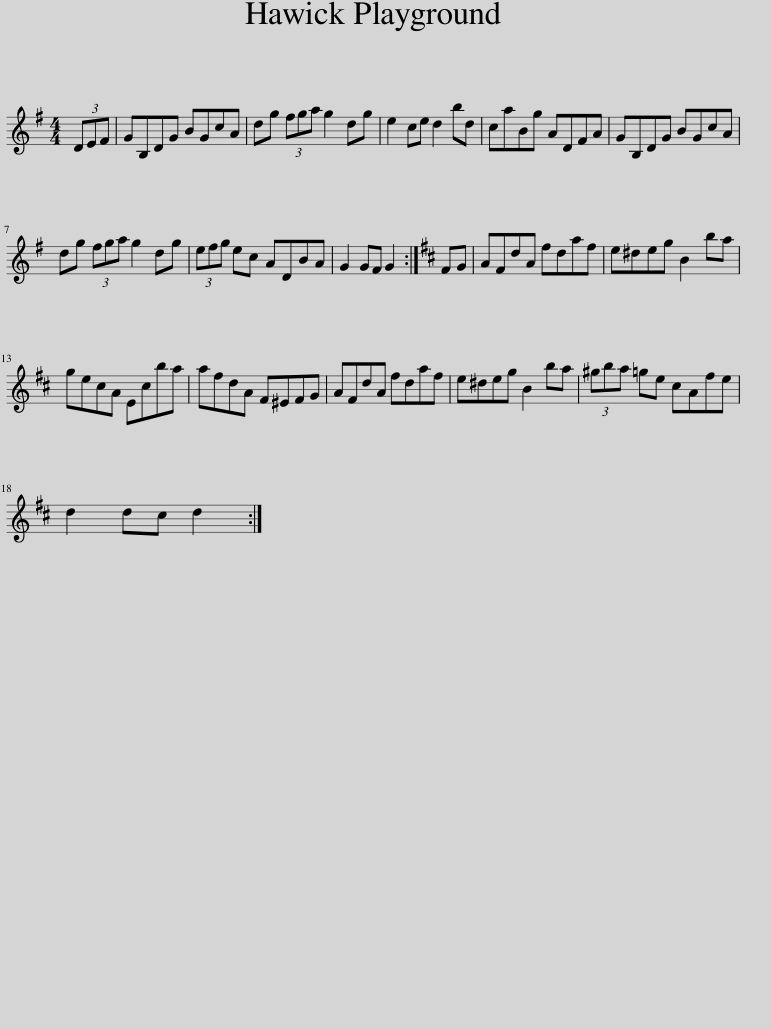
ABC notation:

X:1
L:1/8
M:4/4
I:linebreak $
K:G
V:1 treble
V:1
 (3DEF | GB,DG BGcA | dg (3fga g2 dg | e2 ce d2 bd | caBg ADFA | %5
 GB,DG BGcA |$ dg (3fga g2 dg | (3efg ec ADBA | G2 GF G2 :|[K:D] FG | %10
 AFdA fdaf | e^deg B2 ba |$ gecA Ecba | afdA F^EFG | AFdA fdaf | %15
 e^deg B2 ba | (3^gba =ge cAfe |$ d2 dc d2 :| %18
